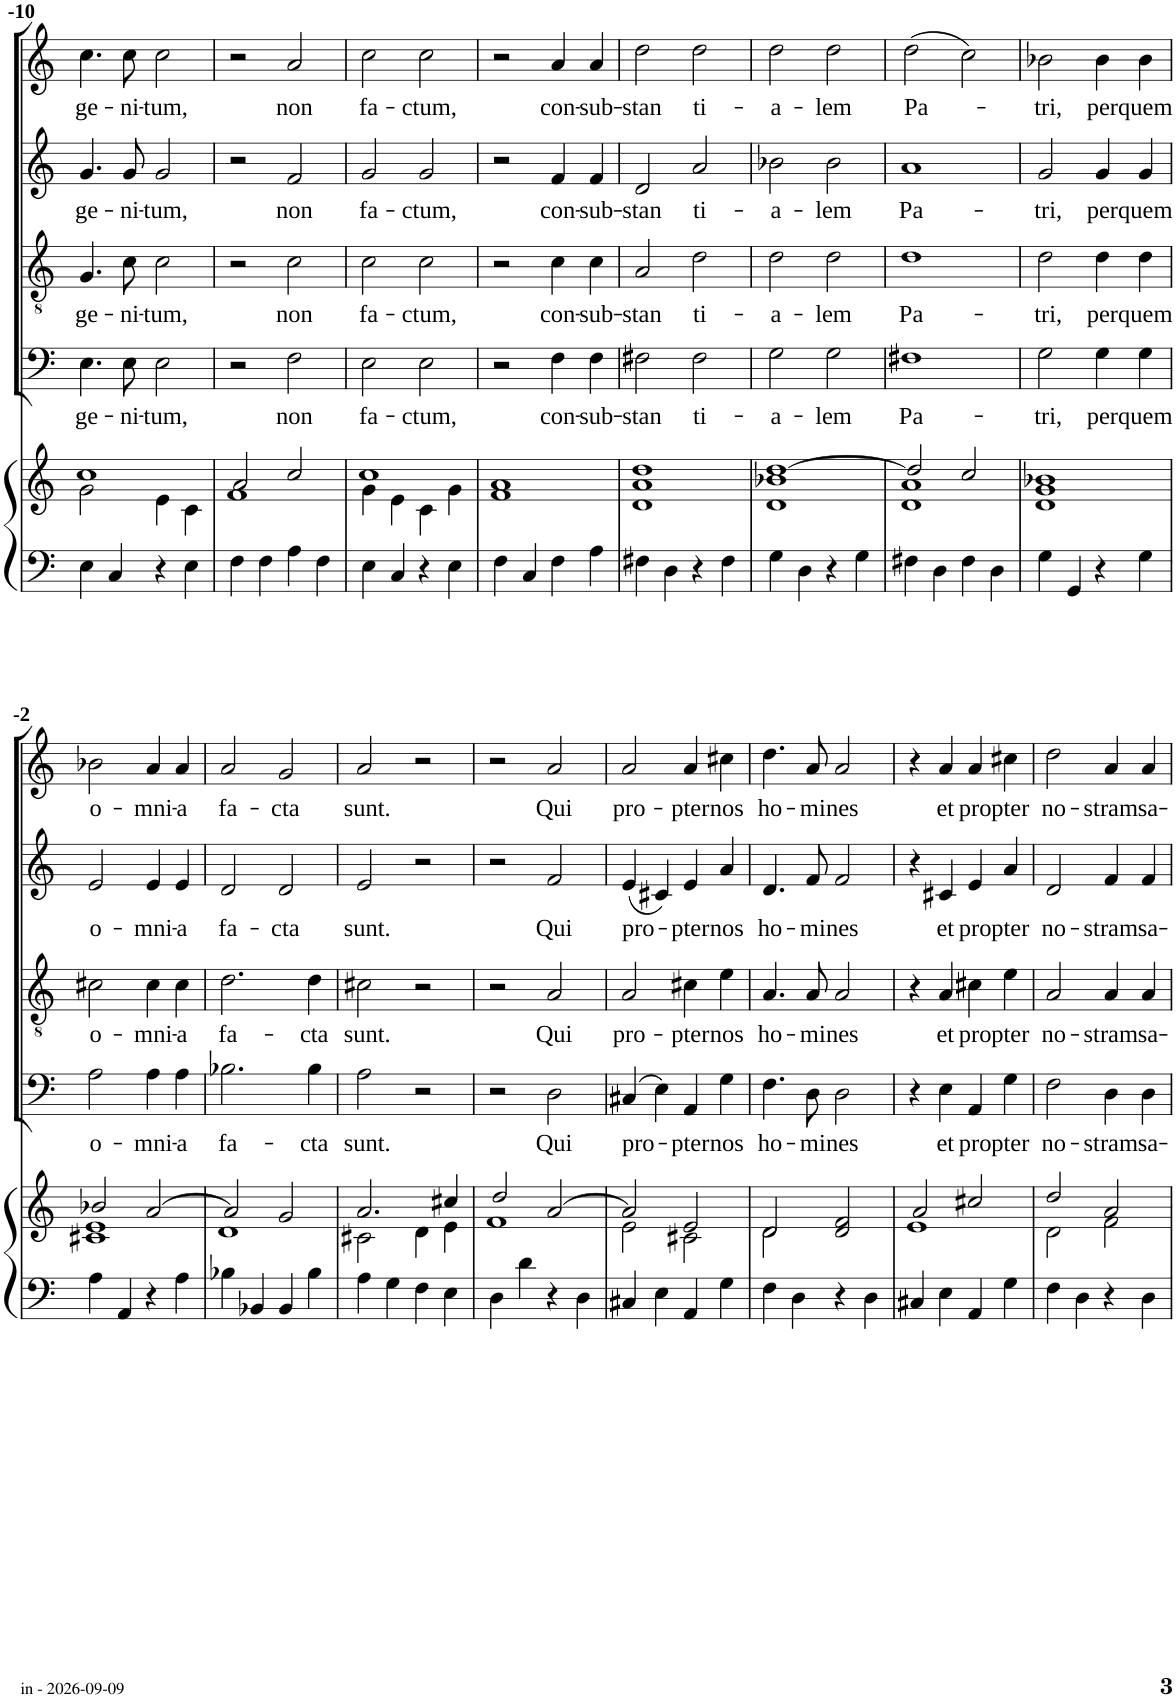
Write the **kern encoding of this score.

**kern	**kern	**kern	**text	**kern	**text	**kern	**text	**kern	**text
*part5	*part5	*part4	*part4	*part3	*part3	*part2	*part2	*part1	*part1
*staff6	*staff5	*staff4	*staff4	*staff3	*staff3	*staff2	*staff2	*staff1	*staff1
*I"Organ	*	*I"Bass	*	*I"Tenor	*	*I"Alto	*	*I"Soprano	*
!!LO:PB:g=z
*clefF4	*clefG2	*clefF4	*	*clefGv2	*	*clefG2	*	*clefG2	*
*k[]	*k[]	*k[]	*	*k[]	*	*k[]	*	*k[]	*
*M2/2	*M2/2	*M2/2	*	*M2/2	*	*M2/2	*	*M2/2	*
*met(c|)	*met(c|)	*met(c|)	*	*met(c|)	*	*met(c|)	*	*met(c|)	*
=10-	=10-	=10-	=10-	=10-	=10-	=10-	=10-	=10-	=10-
*	*^	*	*	*	*	*	*	*	*
!	!	!	!	!LO:LY:b	!	!LO:LY:b	!	!LO:LY:b	!	!LO:LY:b
4E\	1cc	2g\	4.E\	ge-	4.G/	ge-	4.g/	ge-	4.cc\	ge-
4C/	.	.	.	.	.	.	.	.	.	.
!	!	!	!	!LO:LY:b	!	!LO:LY:b	!	!LO:LY:b	!	!LO:LY:b
.	.	.	8E\	-ni-	8c\	-ni-	8g/	-ni-	8cc\	-ni-
!	!	!	!	!LO:LY:b	!	!LO:LY:b	!	!LO:LY:b	!	!LO:LY:b
4r	.	4e\	2E\	-tum,	2c\	-tum,	2g/	-tum,	2cc\	-tum,
4E\	.	4c\	.	.	.	.	.	.	.	.
=9-	=9-	=9-	=9-	=9-	=9-	=9-	=9-	=9-	=9-	=9-
4F\	2a/	1f	2r	.	2r	.	2r	.	2r	.
4F\	.	.	.	.	.	.	.	.	.	.
!	!	!	!	!LO:LY:b	!	!LO:LY:b	!	!LO:LY:b	!	!LO:LY:b
4A\	2cc/	.	2F\	non	2c\	non	2f/	non	2a/	non
4F\	.	.	.	.	.	.	.	.	.	.
=8-	=8-	=8-	=8-	=8-	=8-	=8-	=8-	=8-	=8-	=8-
!	!	!	!	!LO:LY:b	!	!LO:LY:b	!	!LO:LY:b	!	!LO:LY:b
4E\	1cc	4g\	2E\	fa-	2c\	fa-	2g/	fa-	2cc\	fa-
4C/	.	4e\	.	.	.	.	.	.	.	.
!	!	!	!	!LO:LY:b	!	!LO:LY:b	!	!LO:LY:b	!	!LO:LY:b
4r	.	4c\	2E\	-ctum,	2c\	-ctum,	2g/	-ctum,	2cc\	-ctum,
4E\	.	4g\	.	.	.	.	.	.	.	.
*	*v	*v	*	*	*	*	*	*	*	*
=7-	=7-	=7-	=7-	=7-	=7-	=7-	=7-	=7-	=7-
4F\	1f 1a	2r	.	2r	.	2r	.	2r	.
4C/	.	.	.	.	.	.	.	.	.
!	!	!	!LO:LY:b	!	!LO:LY:b	!	!LO:LY:b	!	!LO:LY:b
4F\	.	4F\	con-	4c\	con-	4f/	con-	4a/	con-
!	!	!	!LO:LY:b	!	!LO:LY:b	!	!LO:LY:b	!	!LO:LY:b
4A\	.	4F\	sub-	4c\	sub-	4f/	sub-	4a/	-sub-
=6-	=6-	=6-	=6-	=6-	=6-	=6-	=6-	=6-	=6-
!	!	!	!LO:LY:b	!	!LO:LY:b	!	!LO:LY:b	!	!LO:LY:b
4F#X\	1d 1a 1dd	2F#X\	-stan	2A/	-stan	2d/	-stan	2dd\	-stan
4D\	.	.	.	.	.	.	.	.	.
!	!	!	!LO:LY:b	!	!LO:LY:b	!	!LO:LY:b	!	!LO:LY:b
4r	.	2F#\	ti-	2d\	ti-	2a/	ti-	2dd\	ti-
4F#\	.	.	.	.	.	.	.	.	.
=5-	=5-	=5-	=5-	=5-	=5-	=5-	=5-	=5-	=5-
!	!	!	!LO:LY:b	!	!LO:LY:b	!	!LO:LY:b	!	!LO:LY:b
4G\	1d 1b-X [1dd	2G\	-a-	2d\	-a-	2b-X\	-a-	2dd\	-a-
4D\	.	.	.	.	.	.	.	.	.
!	!	!	!LO:LY:b	!	!LO:LY:b	!	!LO:LY:b	!	!LO:LY:b
4r	.	2G\	-lem	2d\	-lem	2b-\	-lem	2dd\	-lem
4G\	.	.	.	.	.	.	.	.	.
=4-	=4-	=4-	=4-	=4-	=4-	=4-	=4-	=4-	=4-
*	*^	*	*	*	*	*	*	*	*
!	!	!	!	!LO:LY:b	!	!LO:LY:b	!	!LO:LY:b	!	!LO:LY:b
4F#X\	2dd/]	1d 1a	1F#X	Pa-	1d	Pa-	1a	Pa-	(2dd\	Pa-
4D\	.	.	.	.	.	.	.	.	.	.
4F#\	2cc/	.	.	.	.	.	.	.	2cc\)	.
4D\	.	.	.	.	.	.	.	.	.	.
*	*v	*v	*	*	*	*	*	*	*	*
=3-	=3-	=3-	=3-	=3-	=3-	=3-	=3-	=3-	=3-
!	!	!	!LO:LY:b	!	!LO:LY:b	!	!LO:LY:b	!	!LO:LY:b
4G\	1d 1g 1b-X	2G\	-tri,	2d\	-tri,	2g/	-tri,	2b-X\	-tri,
4GG/	.	.	.	.	.	.	.	.	.
!	!	!	!LO:LY:b	!	!LO:LY:b	!	!LO:LY:b	!	!LO:LY:b
4r	.	4G\	per	4d\	per	4g/	per	4b-\	per
!	!	!	!LO:LY:b	!	!LO:LY:b	!	!LO:LY:b	!	!LO:LY:b
4G\	.	4G\	quem	4d\	quem	4g/	quem	4b-\	quem
!!LO:LB:g=z
=2-	=2-	=2-	=2-	=2-	=2-	=2-	=2-	=2-	=2-
*	*^	*	*	*	*	*	*	*	*
!	!	!	!	!LO:LY:b	!	!LO:LY:b	!	!LO:LY:b	!	!LO:LY:b
4A\	2b-X/	1c#X 1e	2A\	o-	2c#X\	o-	2e/	o-	2b-X\	o-
4AA/	.	.	.	.	.	.	.	.	.	.
!	!	!	!	!LO:LY:b	!	!LO:LY:b	!	!LO:LY:b	!	!LO:LY:b
4r	[2a/	.	4A\	-mni-	4c#\	-mni-	4e/	-mni-	4a/	-mni-
!	!	!	!	!LO:LY:b	!	!LO:LY:b	!	!LO:LY:b	!	!LO:LY:b
4A\	.	.	4A\	-a	4c#\	-a	4e/	-a	4a/	-a
=1-	=1-	=1-	=1-	=1-	=1-	=1-	=1-	=1-	=1-	=1-
!	!	!	!	!LO:LY:b	!	!LO:LY:b	!	!LO:LY:b	!	!LO:LY:b
4B-X\	2a/]	1d	2.B-X\	fa-	2.d\	fa-	2d/	fa-	2a/	fa-
4BB-X/	.	.	.	.	.	.	.	.	.	.
!	!	!	!	!	!	!	!	!LO:LY:b	!	!LO:LY:b
4BB-/	2g/	.	.	.	.	.	2d/	-cta	2g/	-cta
!	!	!	!	!LO:LY:b	!	!LO:LY:b	!	!	!	!
4B-\	.	.	4B-\	-cta	4d\	-cta	.	.	.	.
=	=	=	=	=	=	=	=	=	=	=
!	!	!	!	!LO:LY:b	!	!LO:LY:b	!	!LO:LY:b	!	!LO:LY:b
4A\	2.a/	2c#X\	2A\	sunt.	2c#X\	sunt.	2e/	sunt.	2a/	sunt.
4G\	.	.	.	.	.	.	.	.	.	.
4F\	.	4d\	2r	.	2r	.	2r	.	2r	.
4E\	4cc#X/	4e\	.	.	.	.	.	.	.	.
=1	=1	=1	=1	=1	=1	=1	=1	=1	=1	=1
4D\	2dd/	1f	2r	.	2r	.	2r	.	2r	.
4d\	.	.	.	.	.	.	.	.	.	.
!	!	!	!	!LO:LY:b	!	!LO:LY:b	!	!LO:LY:b	!	!LO:LY:b
4r	[2a/	.	2D\	Qui	2A/	Qui	2f/	Qui	2a/	Qui
4D\	.	.	.	.	.	.	.	.	.	.
=2	=2	=2	=2	=2	=2	=2	=2	=2	=2	=2
!	!	!	!	!LO:LY:b	!	!LO:LY:b	!	!LO:LY:b	!	!LO:LY:b
4C#X/	2a/]	2e\	(4C#X/	pro-	2A/	pro-	(4e/	pro-	2a/	pro-
4E\	.	.	4E\)	.	.	.	4c#X/)	.	.	.
!	!	!	!	!LO:LY:b	!	!LO:LY:b	!	!LO:LY:b	!	!LO:LY:b
4AA/	2e/	2c#X\	4AA/	-pter	4c#X\	-pter	4e/	-pter	4a/	-pter
!	!	!	!	!LO:LY:b	!	!LO:LY:b	!	!LO:LY:b	!	!LO:LY:b
4G\	.	.	4G\	nos	4e\	nos	4a/	nos	4cc#X\	nos
=3	=3	=3	=3	=3	=3	=3	=3	=3	=3	=3
!	!	!	!	!LO:LY:b	!	!LO:LY:b	!	!LO:LY:b	!	!LO:LY:b
4F\	2d/	2d\	4.F\	ho-	4.A/	ho-	4.d/	ho-	4.dd\	ho-
4D\	.	.	.	.	.	.	.	.	.	.
!	!	!	!	!LO:LY:b	!	!LO:LY:b	!	!LO:LY:b	!	!LO:LY:b
.	.	.	8D\	-mi	8A/	-mi	8f/	-mi	8a/	-mi
!	!	!	!	!LO:LY:b	!	!LO:LY:b	!	!LO:LY:b	!	!LO:LY:b
4r	2d/ 2f/	2ryy	2D\	nes	2A/	nes	2f/	nes	2a/	nes
4D\	.	.	.	.	.	.	.	.	.	.
=4	=4	=4	=4	=4	=4	=4	=4	=4	=4	=4
4C#X/	2a/	1e	4r	.	4r	.	4r	.	4r	.
!	!	!	!	!LO:LY:b	!	!LO:LY:b	!	!LO:LY:b	!	!LO:LY:b
4E\	.	.	4E\	et	4A/	et	4c#X/	et	4a/	et
!	!	!	!	!LO:LY:b	!	!LO:LY:b	!	!LO:LY:b	!	!LO:LY:b
4AA/	2cc#X/	.	4AA/	pro	4c#X\	pro	4e/	pro	4a/	pro
!	!	!	!	!LO:LY:b	!	!LO:LY:b	!	!LO:LY:b	!	!LO:LY:b
4G\	.	.	4G\	pter	4e\	pter	4a/	pter	4cc#X\	pter
=5	=5	=5	=5	=5	=5	=5	=5	=5	=5	=5
!	!	!	!	!LO:LY:b	!	!LO:LY:b	!	!LO:LY:b	!	!LO:LY:b
4F\	2dd/	2d\	2F\	no-	2A/	no-	2d/	no-	2dd\	no-
4D\	.	.	.	.	.	.	.	.	.	.
!	!	!	!	!LO:LY:b	!	!LO:LY:b	!	!LO:LY:b	!	!LO:LY:b
4r	2a/	2f\	4D\	-stram	4A/	-stram	4f/	-stram	4a/	-stram
!	!	!	!	!LO:LY:b	!	!LO:LY:b	!	!LO:LY:b	!	!LO:LY:b
4D\	.	.	4D\	sa-	4A/	sa-	4f/	sa-	4a/	sa-
*	*v	*v	*	*	*	*	*	*	*	*
=	=	=	=	=	=	=	=	=	=
*-	*-	*-	*-	*-	*-	*-	*-	*-	*-
